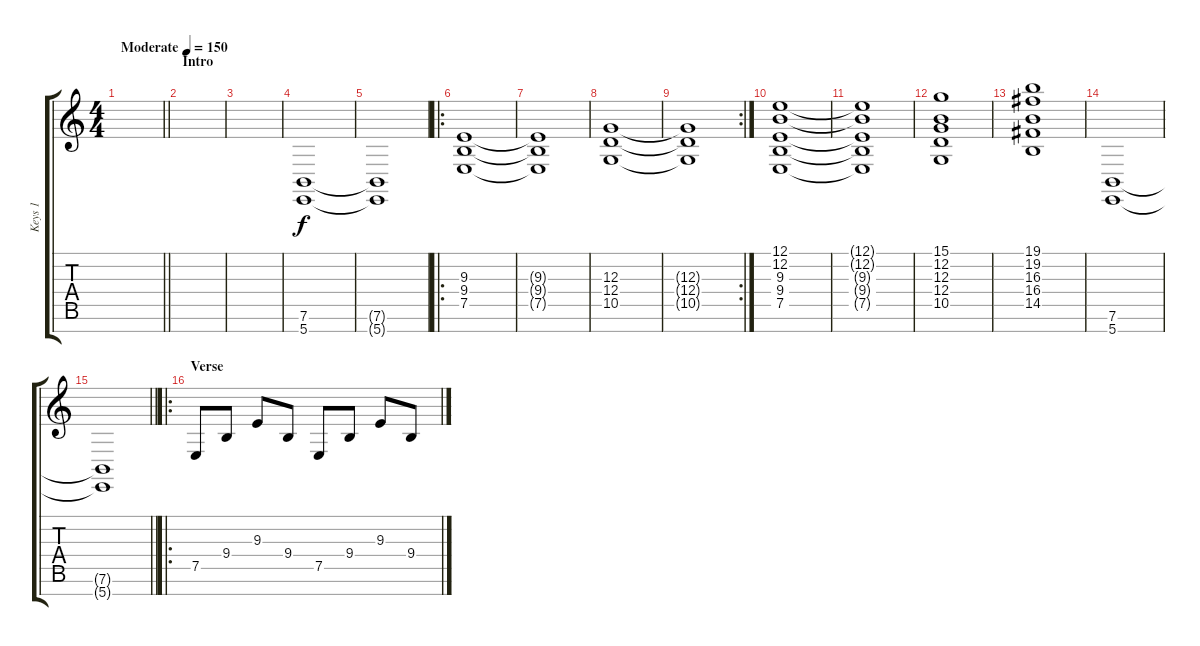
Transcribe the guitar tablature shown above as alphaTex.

\track ("Keys 1" "Keys 1") {instrument stringensemble1}
\staff {score tabs}
\tuning (E4 B3 G3 D3 A2 E2 B1) {hide}
\ts (4 4)
\tempo (150 "Moderate")
\clef g2
\barLineRight lightlight
\ks c
|
\section ("" "Intro")
|
|
(7.6 5.7).1 |
(7.6{t} 5.7{t}).1 |
\ro
(9.3 9.4 7.5).1 |
(9.3{t} 9.4{t} 7.5{t}).1 |
(12.3 12.4 10.5).1 |
\rc 2
(12.3{t} 12.4{t} 10.5{t}).1 |
(12.1 12.2 9.3 9.4 7.5).1 |
(12.1{t} 12.2{t} 9.3{t} 9.4{t} 7.5{t}).1 |
(15.1 12.2 12.3 12.4 10.5).1 |
(19.1 19.2 16.3 16.4 14.5).1 |
(7.6 5.7).1 |
\barLineRight lightlight
(7.6{t} 5.7{t}).1 |
\ro
\section ("" "Verse")
7.5.8 9.4.8 9.3.8 9.4.8 7.5.8 9.4.8 9.3.8 9.4.8
